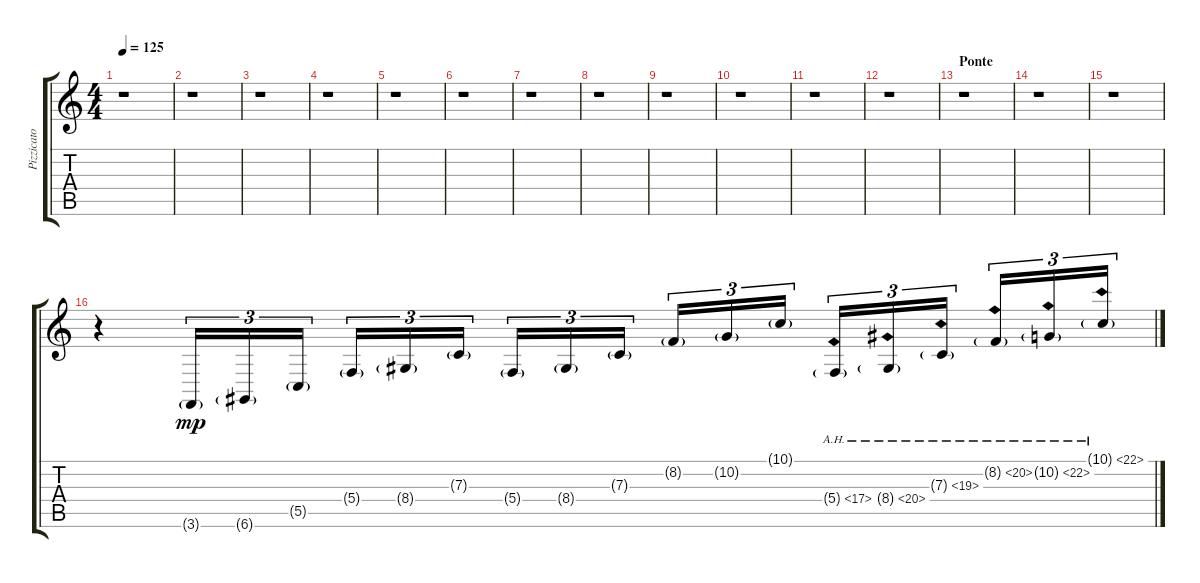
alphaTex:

\track ("Pizzicato" "Pizzicato") {instrument pizzicatostrings}
\staff {score tabs}
\tuning (D4 A3 F3 C3 G2 D2) {hide}
\ts (4 4)
\tempo 125
\clef g2
\ks c
r.1{dy f} |
r.1 |
r.1 |
r.1 |
r.1 |
r.1 |
r.1 |
r.1 |
r.1 |
r.1 |
r.1 |
r.1 |
\section ("" "Ponte")
r.1 |
r.1 |
r.1 |
r.4{instrument orchestralharp} 3.6{g}.16{tu (3 2) dy mp} 6.6{g}.16{tu (3 2)} 5.5{g}.16{tu (3 2)} 5.4{g}.16{tu (3 2)} 8.4{g}.16{tu (3 2)} 7.3{g}.16{tu (3 2)} 5.4{g}.16{tu (3 2)} 8.4{g}.16{tu (3 2)} 7.3{g}.16{tu (3 2)} 8.2{g}.16{tu (3 2)} 10.2{g}.16{tu (3 2)} 10.1{g}.16{tu (3 2)} 5.4{ah 12 g}.16{tu (3 2)} 8.4{ah 12 g}.16{tu (3 2)} 7.3{ah 12 g}.16{tu (3 2)} 8.2{ah 12 g}.16{tu (3 2)} 10.2{ah 12 g}.16{tu (3 2)} 10.1{ah 12 g}.16{tu (3 2)}
